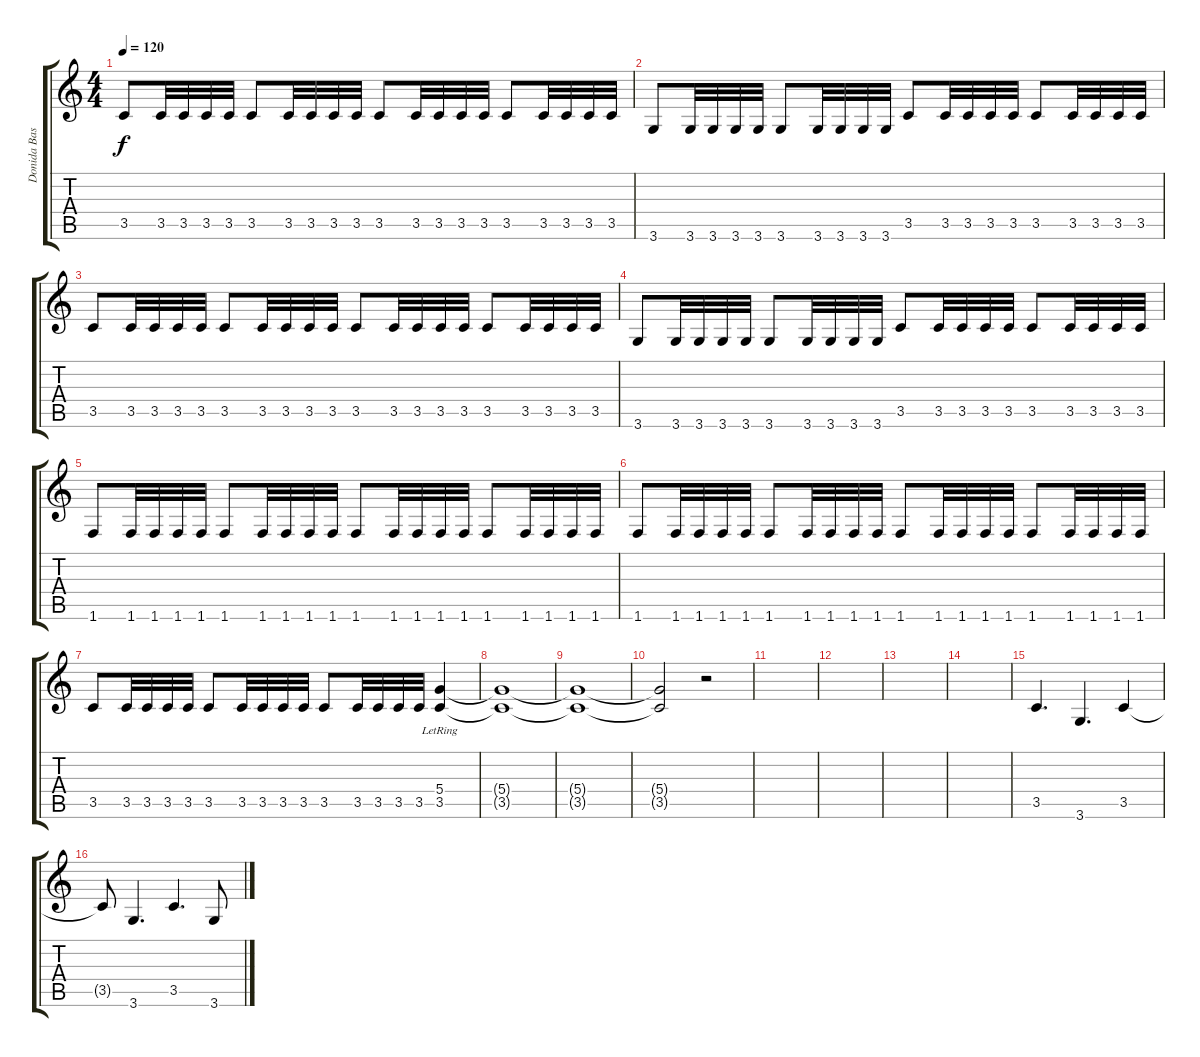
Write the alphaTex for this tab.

\track ("Donida Base" "Donida Bas") {instrument distortionguitar}
\staff {score tabs}
\tuning (E4 B3 G3 D3 A2 E2) {hide}
\ts (4 4)
\tempo 120
\clef g2
\ks c
3.5.8{dy f} 3.5.32 3.5.32 3.5.32 3.5.32 3.5.8 3.5.32 3.5.32 3.5.32 3.5.32 3.5.8 3.5.32 3.5.32 3.5.32 3.5.32 3.5.8 3.5.32 3.5.32 3.5.32 3.5.32 |
3.6.8 3.6.32 3.6.32 3.6.32 3.6.32 3.6.8 3.6.32 3.6.32 3.6.32 3.6.32 3.5.8 3.5.32 3.5.32 3.5.32 3.5.32 3.5.8 3.5.32 3.5.32 3.5.32 3.5.32 |
3.5.8 3.5.32 3.5.32 3.5.32 3.5.32 3.5.8 3.5.32 3.5.32 3.5.32 3.5.32 3.5.8 3.5.32 3.5.32 3.5.32 3.5.32 3.5.8 3.5.32 3.5.32 3.5.32 3.5.32 |
3.6.8 3.6.32 3.6.32 3.6.32 3.6.32 3.6.8 3.6.32 3.6.32 3.6.32 3.6.32 3.5.8 3.5.32 3.5.32 3.5.32 3.5.32 3.5.8 3.5.32 3.5.32 3.5.32 3.5.32 |
1.6.8 1.6.32 1.6.32 1.6.32 1.6.32 1.6.8 1.6.32 1.6.32 1.6.32 1.6.32 1.6.8 1.6.32 1.6.32 1.6.32 1.6.32 1.6.8 1.6.32 1.6.32 1.6.32 1.6.32 |
1.6.8 1.6.32 1.6.32 1.6.32 1.6.32 1.6.8 1.6.32 1.6.32 1.6.32 1.6.32 1.6.8 1.6.32 1.6.32 1.6.32 1.6.32 1.6.8 1.6.32 1.6.32 1.6.32 1.6.32 |
3.5.8 3.5.32 3.5.32 3.5.32 3.5.32 3.5.8 3.5.32 3.5.32 3.5.32 3.5.32 3.5.8 3.5.32 3.5.32 3.5.32 3.5.32 (5.4{lr} 3.5{lr}).4 |
(5.4{t} 3.5{t}).1 |
(5.4{t} 3.5{t}).1 |
(5.4{t} 3.5{t}).2 r.2 |
|
|
|
|
3.5.4{d} 3.6.4{d} 3.5.4 |
3.5{t}.8 3.6.4{d} 3.5.4{d} 3.6.8
